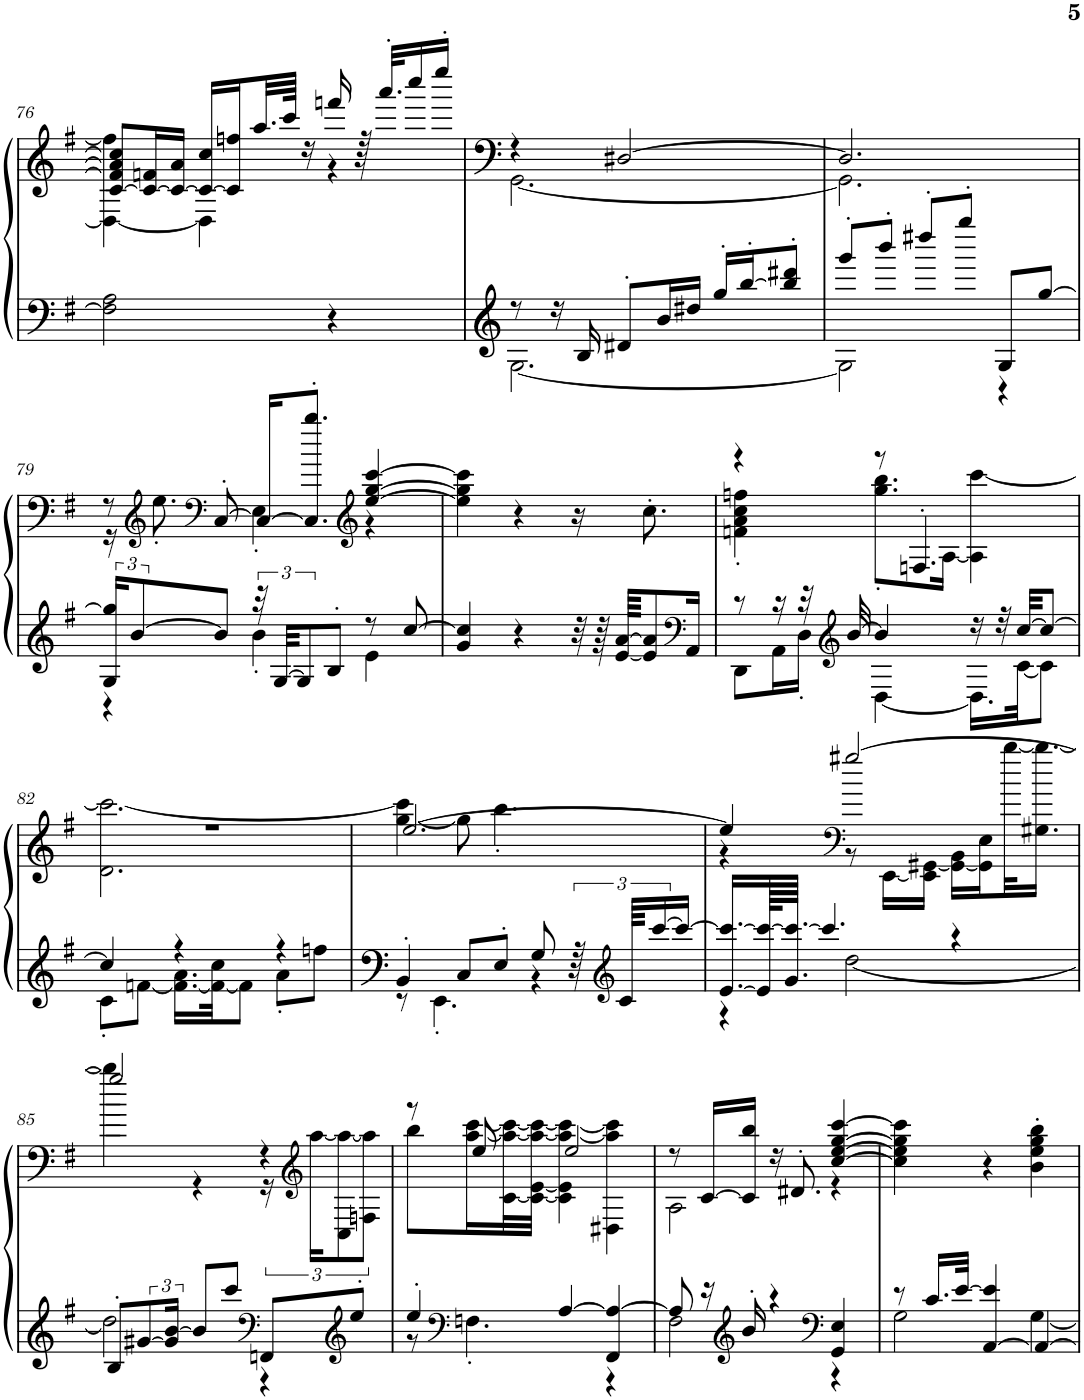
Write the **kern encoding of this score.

**kern	**kern
*part1	*part1
*staff2	*staff1
*I"钢琴, Bewitched, Bothered,	*
!!LO:PB:g=z
*clefF4	*clefF4
*k[f#]	*k[f#]
*M3/4	*M3/4
=76	=76
*	*^
2F\] 2A\	[8c/ 8f/] 8a/] 8cc/]L	4D\_ 4ff\]
.	16c/_ 16fn/L	.
.	16c/_ 16a/JJ	.
.	16c/_ 16cc/LL	4D\]
.	16c/] 16ffn/	.
.	32.aa/L	.
.	64ccc/JJJk	.
.	16r	.
4r	16fffn/	4r
.	64r	.
.	32.aaa'/KLL	.
.	16cccc/	.
.	16eeee'/JJ	.
=77	=77	=77
*^	*	*
8r	[2.G\	4r	[2.GG\
16r	.	.	.
16B/	.	.	.
8d#X'/L	.	[2D#X/	.
16b/L	.	.	.
16dd#X/JJ	.	.	.
16gg'/LL	.	.	.
[16bb'/J	.	.	.
8bb/]' 8ddd#X/'J	.	.	.
=78	=78	=78	=78
8ggg'/L	2G\]	2.D#/]	2.GG\]
8bbb'/J	.	.	.
8dddd#X'/L	.	.	.
8gggg'/J	.	.	.
8G/L	4r	.	.
[8gg/J	.	.	.
!!LO:LB:g=z	!!
=79	=79	=79	=79
24G/ 24gg/]KL	4r	8r	16r
[12b/	.	.	.
*	*	*clefG2	*
.	.	.	8.ee'\
*	*	*clefF4	*
8b/J]	.	[8C'/	.
48r	4b'\	16C/KL_	4E'\
[48G/KKL	.	.	.
12G/]	.	.	.
.	.	8.C/]' 8.bb/'J	.
8B'/J	.	.	.
*	*	*clefG2	*
8r	4e\	[4ee/ [4gg/ [4ccc/	4r
[8cc/	.	.	.
*v	*v	*	*
*	*v	*v
=80	=80
4g/ 4cc/]	4ee\] 4gg\] 4ccc\]
4r	4r
32r	16r
64r	.
[64e/ [64a/KKKL	.
8e/] 8a/]	8.cc'\
*clefF4	*
16AA/Jk	.
=81	=81
*^	*^
8r	8DD\L	4r	4fn\' 4a\' 4cc\' 4ffn\'
16r	16AA\L	.	.
32r	16D'\JJ	.	.
*clefG2	*	*	*
[32b/	.	.	.
4b/]	[4D\	8r	8.gg\' 8.bb\'L
.	.	4.Fn'/	.
.	.	.	[16A\Jk
16r	16.D\LL]	.	4A\] [4ccc\
32r	.	.	.
[32cc/KKL	[32c\JK	.	.
8cc/J_	8c\J]	.	.
!!LO:LB:g=z	!!
=82	=82	=82	=82
4cc/]	8c'\L	2.r	2.d\ 2.ccc\_
.	[8fn\J	.	.
4r	16.f\_ 16.a\LL	.	.
.	32f\_ 32cc\JK	.	.
.	8f\J]	.	.
4r	8a'\L	.	.
.	8ffn\J	.	.
=83	=83	=83	=83
4BB'/	8r	[2.ee/	[4gg\ 4ccc\]
.	4.EE'\	.	.
8C/L	.	.	8gg\]
8E'/J	.	.	4.bb'\
8G/	4r	.	.
96r	.	.	.
*clefG2	*	*	*
96c/KKLL	.	.	.
[24ccc/	.	.	.
16ccc/JJ_	.	.	.
=84	=84	=84	=84
[16.e/ 16.ccc/_LL	4r	4ee/]	4r
128e/] 128ccc/_KLL	.	.	.
64.g/ 64.ccc/_JJJJ	.	.	.
4.ccc/]	.	.	.
*	*	*clefF4	*
.	[2dd\	[2gg#X/	8r
.	.	.	[16EE\LL
.	.	.	16EE\] [16GG#X\JJ
4r	.	.	16GG#\_ 16BB\LL
.	.	.	16GG#\] 16E\
.	.	.	[32bb\K
.	.	.	16.G#X\ 16.bb\_JJ
!!LO:LB:g=z	!!
=85	=85	=85	=85
8B'/L	2dd\]	2gg#/]	4bb\]
[12g#X/	.	.	.
24g#/] [24b/Jk	.	.	.
8b/L]	.	.	4r
8ccc/J	.	.	.
*clefF4	*	*	*
8FFn/L	4r	4r	24r
*	*	*clefG2	*
.	.	.	[24aa\KL
.	.	.	12C\ 12aa\_
*clefG2	*	*	*
8ee'/J	.	.	.
.	.	.	12Fn\ 12aa\]J
=86	=86	=86	=86
4ee'/	8r	8r	8bb\L
*clefF4	*	*	*
.	4.Fn'\	8ee/	[16aa\ [16ccc\L
.	.	.	[32c\ 32aa\_ 32ccc\_L
.	.	.	32c\_ [32e\ 32aa\_ 32ccc\_JJJ
[4A/	.	2ee/	4c\] 4e\] 4aa\_ 4ccc\_
4FF#/ 4A/_	4r	.	4D#X\ 4aa\] 4ccc\]
=87	=87	=87	=87
8A/]	2F#\	8r	2A\
16r	.	[16c/LL	.
*clefG2	*	*	*
16b'/	.	16c/] 16bb/JJ	.
4r	.	16r	.
.	.	8.d#X'/	.
*clefF4	*	*	*
4GG/ 4E/	4r	[4cc/ [4ee/ [4gg/ [4ccc/	4r
*	*	*v	*v
=88	=88	=88
8r	2G\	4cc\] 4ee\] 4gg\] 4ccc\]
16.c/LL	.	.
[32e/JJk	.	.
[4AA/ 4e/]	.	4r
4AA/_	[4G\	4b\' 4ee\' 4gg\' 4bb\'
*v	*v	*
=	=
*-	*-
